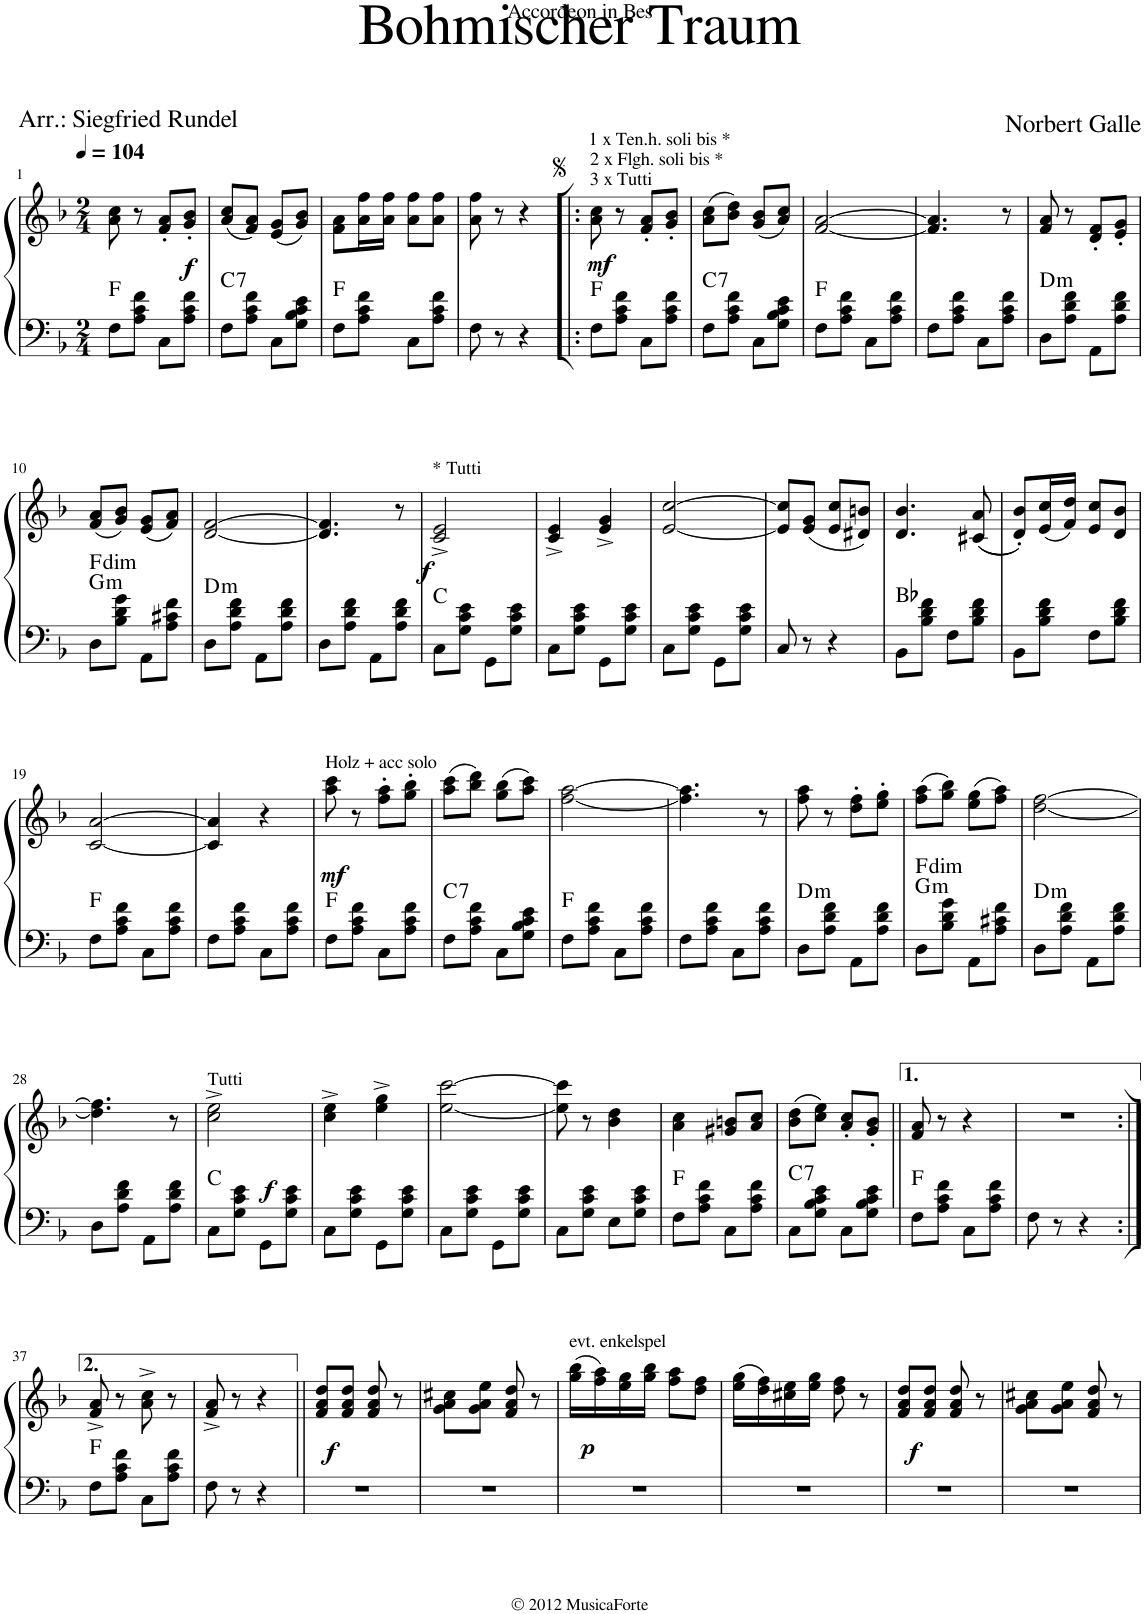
**kern	**kern	**dynam	**harte
*part1	*part1	*part1	*part1
*staff2	*staff1	*staff1/2	*
*I"Accordion	*	*	*
*I'Acc	*	*	*
*clefF4	*clefG2	*	*
*k[b-]	*k[b-]	*	*
*M2/4	*M2/4	*	*
*MM104	*MM104	*	*
=1	=1	=1	=1
!	!	!LO:DY:b	!
8F\L	8a\ 8cc\	f	F:maj
8A\ 8c\ 8f\J	8r	.	.
8C\L	8f/' 8a/'L	.	.
8A\ 8c\ 8f\J	8g/' 8b-/'J	.	.
=2	=2	=2	=2
!	!	!	!LO:H:kt=7
8F\L	(8a/ 8cc/L	.	C:7
8A\ 8c\ 8f\J	8f/ 8a/J)	.	.
8C\L	(8e/ 8g/L	.	.
8G\ 8B-\ 8c\ 8e\J	8g/ 8b-/J)	.	.
=3	=3	=3	=3
8F\L	8f\ 8a\L	.	F:maj
8A\ 8c\ 8f\J	16a\ 16ff\L	.	.
.	16a\ 16ff\JJ	.	.
8C\L	8a\ 8ff\L	.	.
8A\ 8c\ 8f\J	8a\ 8ff\J	.	.
=4	=4	=4	=4
8F\	8a\ 8ff\	.	.
8r	8r	.	.
4r	4r	.	.
=5!|:	=5!|:	=5!|:	=5!|:
!	!LO:TX:a:t=1 x Ten.h. soli bis *	!	!
!	!LO:TX:a:t=2 x Flgh. soli bis *	!	!
!	!LO:TX:a:t=3 x Tutti	!	!
!	!	!LO:DY:b	!
8F\L	8a\ 8cc\	mf	F:maj
8A\ 8c\ 8f\J	8r	.	.
8C\L	8f/' 8a/'L	.	.
8A\ 8c\ 8f\J	8g/' 8b-/'J	.	.
=6	=6	=6	=6
!	!	!	!LO:H:kt=7
8F\L	(8a\ 8cc\L	.	C:7
8A\ 8c\ 8f\J	8b-\ 8dd\J)	.	.
8C\L	(8g/ 8b-/L	.	.
8G\ 8B-\ 8c\ 8e\J	8a/ 8cc/J)	.	.
=7	=7	=7	=7
8F\L	[2f/ [2a/	.	F:maj
8A\ 8c\ 8f\J	.	.	.
8C\L	.	.	.
8A\ 8c\ 8f\J	.	.	.
=8	=8	=8	=8
8F\L	4.f/] 4.a/]	.	.
8A\ 8c\ 8f\J	.	.	.
8C\L	.	.	.
8A\ 8c\ 8f\J	8r	.	.
=9	=9	=9	=9
!	!	!	!LO:H:kt=m
8D\L	8f/ 8a/	.	D:min
8A\ 8d\ 8f\J	8r	.	.
8AA\L	8d/' 8f/'L	.	.
8A\ 8d\ 8f\J	8e/' 8g/'J	.	.
!!LO:LB:g=z
=10	=10	=10	=10
!	!	!	!LO:H:n=1:kt=m
!	!	!	!LO:H:n=2:kt=dim
8D\L	(8f/ 8a/L	.	G:min F:dim
8B-\ 8d\ 8g\J	8g/ 8b-/J)	.	.
8AA\L	(8e/ 8g/L	.	.
8A\ 8c#X\ 8f\J	8f/ 8a/J)	.	.
=11	=11	=11	=11
!	!	!	!LO:H:kt=m
8D\L	[2d/ [2f/	.	D:min
8A\ 8d\ 8f\J	.	.	.
8AA\L	.	.	.
8A\ 8d\ 8f\J	.	.	.
=12	=12	=12	=12
8D\L	4.d/] 4.f/]	.	.
8A\ 8d\ 8f\J	.	.	.
8AA\L	.	.	.
8A\ 8d\ 8f\J	8r	.	.
=13	=13	=13	=13
!	!LO:TX:a:t=* Tutti	!	!
!	!	!LO:DY:b	!
8C\L	2c/^ 2e/^	f	C:maj
8G\ 8c\ 8e\J	.	.	.
8GG\L	.	.	.
8G\ 8c\ 8e\J	.	.	.
=14	=14	=14	=14
8C\L	4c/^ 4e/^	.	.
8G\ 8c\ 8e\J	.	.	.
8GG\L	4e/^ 4g/^	.	.
8G\ 8c\ 8e\J	.	.	.
=15	=15	=15	=15
8C\L	[2e/ [2cc/	.	.
8G\ 8c\ 8e\J	.	.	.
8GG\L	.	.	.
8G\ 8c\ 8e\J	.	.	.
=16	=16	=16	=16
8C/	8e/] 8cc/]L	.	.
8r	(8e/ 8g/J	.	.
4r	8e/ 8cc/L	.	.
.	8d#X/ 8bn/J)	.	.
=17	=17	=17	=17
8BB-\L	4.d/ 4.b-/	.	Bb:maj
8B-\ 8d\ 8f\J	.	.	.
8F\L	.	.	.
8B-\ 8d\ 8f\J	((8c#X/ 8a/	.	.
=18	=18	=18	=18
8BB-\L	8d/' 8b-/'L))	.	.
8B-\ 8d\ 8f\J	(16e/ 16cc/L	.	.
.	16f/ 16dd/JJ)	.	.
8F\L	8e/ 8cc/L	.	.
8B-\ 8d\ 8f\J	8d/ 8b-/J	.	.
!!LO:LB:g=z
=19	=19	=19	=19
8F\L	[2c/ [2a/	.	F:maj
8A\ 8c\ 8f\J	.	.	.
8C\L	.	.	.
8A\ 8c\ 8f\J	.	.	.
=20	=20	=20	=20
8F\L	4c/] 4a/]	.	.
8A\ 8c\ 8f\J	.	.	.
8C\L	4r	.	.
8A\ 8c\ 8f\J	.	.	.
=21	=21	=21	=21
!	!LO:TX:a:t=Holz + acc solo	!	!
!	!	!LO:DY:b	!
8F\L	8aa\ 8ccc\	mf	F:maj
8A\ 8c\ 8f\J	8r	.	.
8C\L	8ff\' 8aa\'L	.	.
8A\ 8c\ 8f\J	8gg\' 8bb-\'J	.	.
=22	=22	=22	=22
!	!	!	!LO:H:kt=7
8F\L	(8aa\ 8ccc\L	.	C:7
8A\ 8c\ 8f\J	8bb-\ 8ddd\J)	.	.
8C\L	(8gg\ 8bb-\L	.	.
8G\ 8B-\ 8c\ 8e\J	8aa\ 8ccc\J)	.	.
=23	=23	=23	=23
8F\L	[2ff\ [2aa\	.	F:maj
8A\ 8c\ 8f\J	.	.	.
8C\L	.	.	.
8A\ 8c\ 8f\J	.	.	.
=24	=24	=24	=24
8F\L	4.ff\] 4.aa\]	.	.
8A\ 8c\ 8f\J	.	.	.
8C\L	.	.	.
8A\ 8c\ 8f\J	8r	.	.
=25	=25	=25	=25
!	!	!	!LO:H:kt=m
8D\L	8ff\ 8aa\	.	D:min
8A\ 8d\ 8f\J	8r	.	.
8AA\L	8dd\' 8ff\'L	.	.
8A\ 8d\ 8f\J	8ee\' 8gg\'J	.	.
=26	=26	=26	=26
!	!	!	!LO:H:n=1:kt=m
!	!	!	!LO:H:n=2:kt=dim
8D\L	(8ff\ 8aa\L	.	G:min F:dim
8B-\ 8d\ 8g\J	8gg\ 8bb-\J)	.	.
8AA\L	(8ee\ 8gg\L	.	.
8A\ 8c#X\ 8f\J	8ff\ 8aa\J)	.	.
=27	=27	=27	=27
!	!	!	!LO:H:kt=m
8D\L	[2dd\ [2ff\	.	D:min
8A\ 8d\ 8f\J	.	.	.
8AA\L	.	.	.
8A\ 8d\ 8f\J	.	.	.
!!LO:LB:g=z
=28	=28	=28	=28
8D\L	4.dd\] 4.ff\]	.	.
8A\ 8d\ 8f\J	.	.	.
8AA\L	.	.	.
8A\ 8d\ 8f\J	8r	.	.
=29	=29	=29	=29
!	!LO:TX:a:t=Tutti	!	!
!	!	!LO:DY:b	!
8C\L	2cc\^ 2ee\^	f	C:maj
8G\ 8c\ 8e\J	.	.	.
8GG\L	.	.	.
8G\ 8c\ 8e\J	.	.	.
=30	=30	=30	=30
8C\L	4cc\^ 4ee\^	.	.
8G\ 8c\ 8e\J	.	.	.
8GG\L	4ee\^ 4gg\^	.	.
8G\ 8c\ 8e\J	.	.	.
=31	=31	=31	=31
8C\L	[2ee\ [2ccc\	.	.
8G\ 8c\ 8e\J	.	.	.
8GG\L	.	.	.
8G\ 8c\ 8e\J	.	.	.
=32	=32	=32	=32
8C\L	8ee\] 8ccc\]	.	.
8G\ 8c\ 8e\J	8r	.	.
8E\L	4b-\ 4dd\	.	.
8G\ 8c\ 8e\J	.	.	.
=33	=33	=33	=33
8F\L	4a\ 4cc\	.	F:maj
8A\ 8c\ 8f\J	.	.	.
8C\L	8g#X/ 8bn/L	.	.
8A\ 8c\ 8f\J	8a/ 8cc/J	.	.
=34	=34	=34	=34
!	!	!	!LO:H:kt=7
8C\L	(8b-\ 8dd\L	.	C:7
8G\ 8B-\ 8c\ 8e\J	8cc\ 8ee\J)	.	.
8C\L	8a/' 8cc/'L	.	.
8G\ 8B-\ 8c\ 8e\J	8g/' 8b-/'J	.	.
=35||	=35||	=35||	=35||
8F\L	8f/ 8a/	.	F:maj
8A\ 8c\ 8f\J	8r	.	.
8C\L	4r	.	.
8A\ 8c\ 8f\J	.	.	.
=36	=36	=36	=36
8F\	2r	.	.
8r	.	.	.
4r	.	.	.
!!LO:LB:g=z
=37:|!	=37:|!	=37:|!	=37:|!
8F\L	8f/^ 8a/^	.	F:maj
8A\ 8c\ 8f\J	8r	.	.
8C\L	8a\^ 8cc\^	.	.
8A\ 8c\ 8f\J	8r	.	.
=38	=38	=38	=38
8F\	8f/^ 8a/^	.	.
8r	8r	.	.
4r	4r	.	.
=39||	=39||	=39||	=39||
!	!	!LO:DY:b	!
2r	8f/ 8a/ 8dd/L	f	.
.	8f/ 8a/ 8dd/J	.	.
.	8f/ 8a/ 8dd/	.	.
.	8r	.	.
=40	=40	=40	=40
2r	8g\ 8a\ 8cc#X\L	.	.
.	8g\ 8a\ 8ee\J	.	.
.	8f/ 8a/ 8dd/	.	.
.	8r	.	.
=41	=41	=41	=41
!	!LO:TX:a:t=evt. enkelspel	!	!
!	!	!LO:DY:b	!
2r	(16gg\ 16bb-\LL	p	.
.	16ff\ 16aa\)	.	.
.	16ee\ 16gg\	.	.
.	16gg\ 16bb-\JJ	.	.
.	8ff\ 8aa\L	.	.
.	8dd\ 8ff\J	.	.
=42	=42	=42	=42
2r	(16ee\ 16gg\LL	.	.
.	16dd\ 16ff\)	.	.
.	16cc#X\ 16ee\	.	.
.	16ee\ 16gg\JJ	.	.
.	8dd\ 8ff\	.	.
.	8r	.	.
=43	=43	=43	=43
!	!	!LO:DY:b	!
2r	8f/ 8a/ 8dd/L	f	.
.	8f/ 8a/ 8dd/J	.	.
.	8f/ 8a/ 8dd/	.	.
.	8r	.	.
=44	=44	=44	=44
2r	8g\ 8a\ 8cc#X\L	.	.
.	8g\ 8a\ 8ee\J	.	.
.	8f/ 8a/ 8dd/	.	.
.	8r	.	.
=	=	=	=
*-	*-	*-	*-
